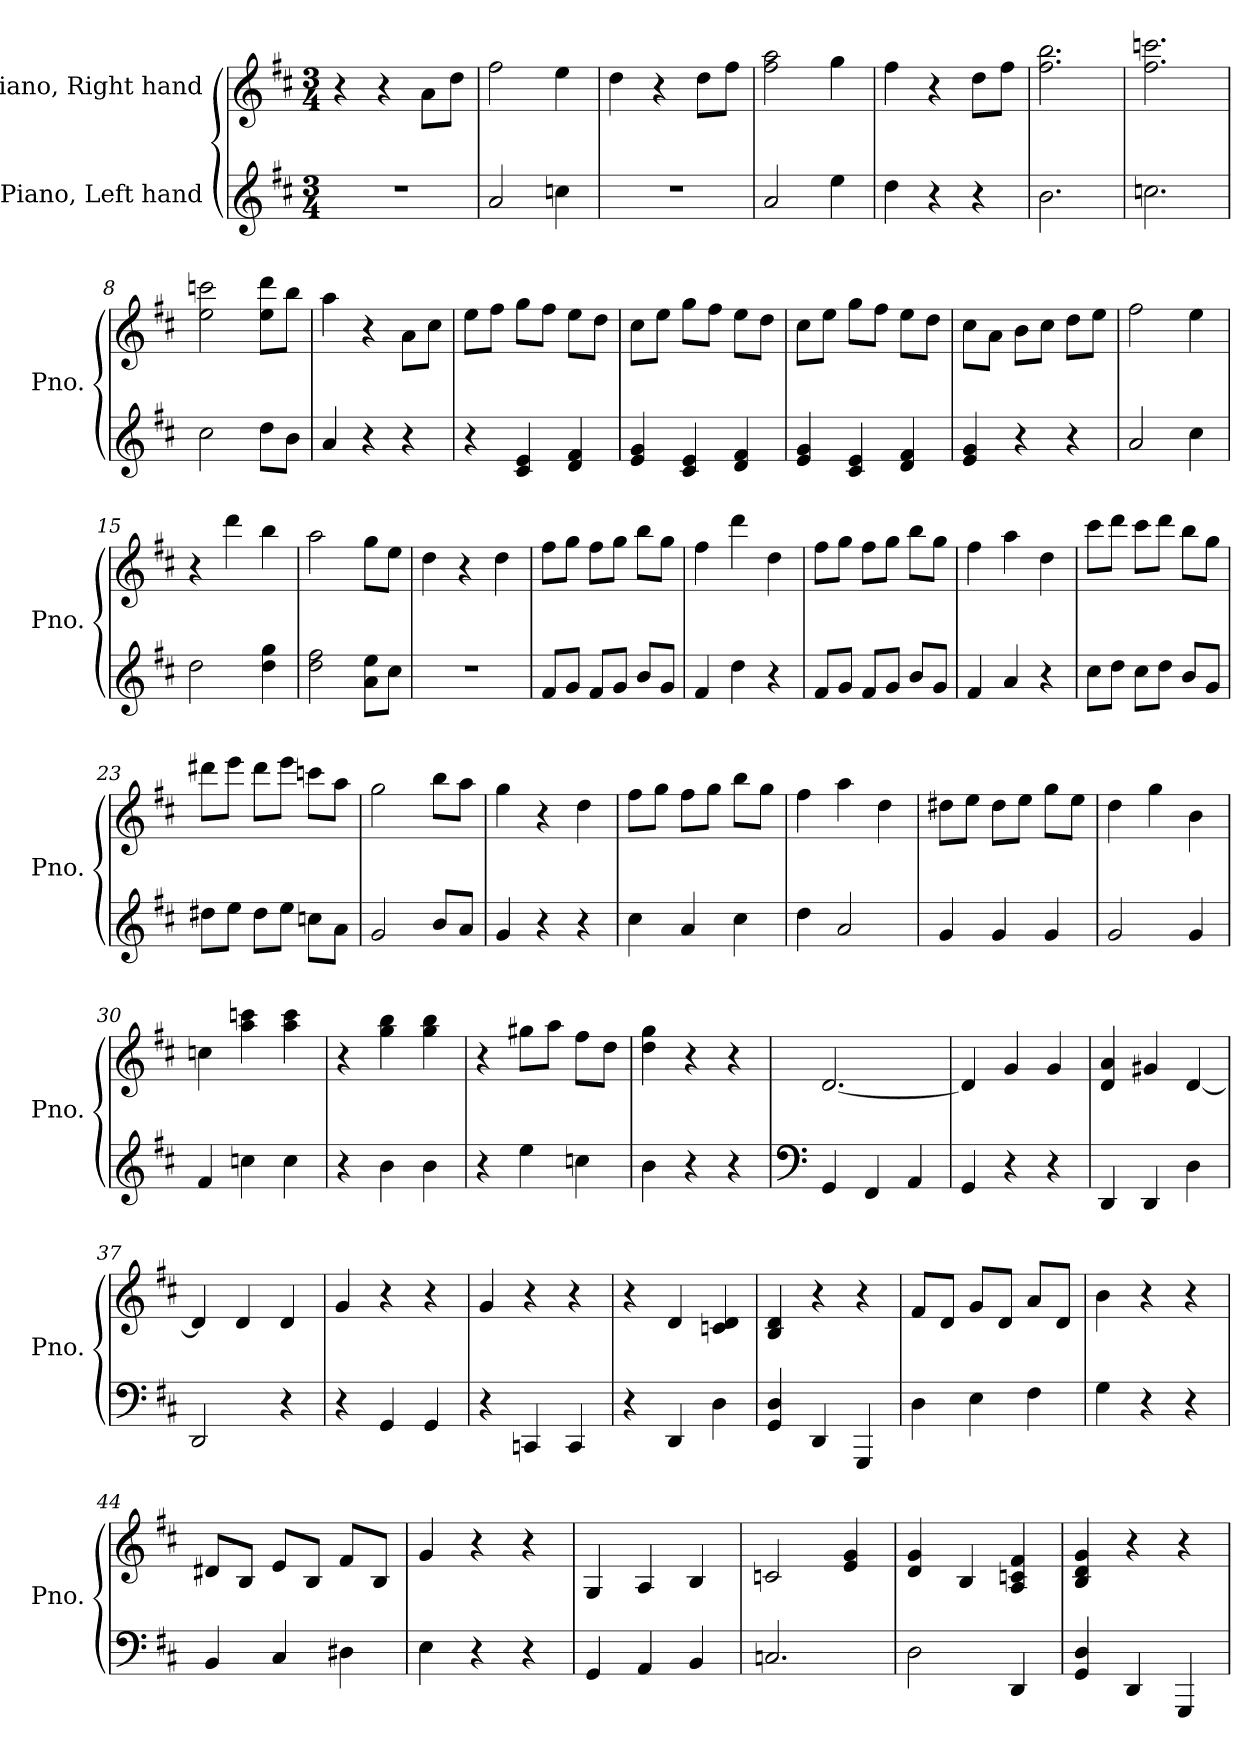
**kern	**kern
*part2	*part1
*staff2	*staff1
*I"Piano, Left hand	*I"Piano, Right hand
*I'Pno.	*I'Pno.
*clefG2	*clefG2
*k[f#c#]	*k[f#c#]
*M3/4	*M3/4
*MM120	*MM120
=1	=1
2.r	4r
.	4r
.	8a\L
.	8dd\J
=2	=2
2a/	2ff#\
4ccn\	4ee\
=3	=3
2.r	4dd\
.	4r
.	8dd\L
.	8ff#\J
=4	=4
2a/	2ff#\ 2aa\
4ee\	4gg\
=5	=5
4dd\	4ff#\
4r	4r
4r	8dd\L
.	8ff#\J
=6	=6
2.b\	2.ff#\ 2.bb\
=7	=7
2.ccn\	2.ff#\ 2.cccn\
=8	=8
2cc#\	2ee\ 2cccn\
8dd\L	8ee\ 8ddd\L
8b\J	8bb\J
!!LO:LB:g=z
=9	=9
4a/	4aa\
4r	4r
4r	8a\L
.	8cc#\J
=10	=10
4r	8ee\L
.	8ff#\J
4c#/ 4e/	8gg\L
.	8ff#\J
4d/ 4f#/	8ee\L
.	8dd\J
=11	=11
4e/ 4g/	8cc#\L
.	8ee\J
4c#/ 4e/	8gg\L
.	8ff#\J
4d/ 4f#/	8ee\L
.	8dd\J
=12	=12
4e/ 4g/	8cc#\L
.	8ee\J
4c#/ 4e/	8gg\L
.	8ff#\J
4d/ 4f#/	8ee\L
.	8dd\J
=13	=13
4e/ 4g/	8cc#\L
.	8a\J
4r	8b\L
.	8cc#\J
4r	8dd\L
.	8ee\J
=14	=14
2a/	2ff#\
4cc#\	4ee\
=15	=15
2dd\	4r
.	4ddd\
4dd\ 4gg\	4bb\
!!LO:LB:g=z
=16	=16
2dd\ 2ff#\	2aa\
8a\ 8ee\L	8gg\L
8cc#\J	8ee\J
=17	=17
2.r	4dd\
.	4r
.	4dd\
=18	=18
8f#/L	8ff#\L
8g/J	8gg\J
8f#/L	8ff#\L
8g/J	8gg\J
8b/L	8bb\L
8g/J	8gg\J
=19	=19
4f#/	4ff#\
4dd\	4ddd\
4r	4dd\
=20	=20
8f#/L	8ff#\L
8g/J	8gg\J
8f#/L	8ff#\L
8g/J	8gg\J
8b/L	8bb\L
8g/J	8gg\J
=21	=21
4f#/	4ff#\
4a/	4aa\
4r	4dd\
=22	=22
8cc#\L	8ccc#\L
8dd\J	8ddd\J
8cc#\L	8ccc#\L
8dd\J	8ddd\J
8b/L	8bb\L
8g/J	8gg\J
!!LO:LB:g=z
=23	=23
8dd#X\L	8ddd#X\L
8ee\J	8eee\J
8dd#\L	8ddd#\L
8ee\J	8eee\J
8ccn\L	8cccn\L
8a\J	8aa\J
=24	=24
2g/	2gg\
8b/L	8bb\L
8a/J	8aa\J
=25	=25
4g/	4gg\
4r	4r
4r	4dd\
=26	=26
4cc#\	8ff#\L
.	8gg\J
4a/	8ff#\L
.	8gg\J
4cc#\	8bb\L
.	8gg\J
=27	=27
4dd\	4ff#\
2a/	4aa\
.	4dd\
=28	=28
4g/	8dd#X\L
.	8ee\J
4g/	8dd#\L
.	8ee\J
4g/	8gg\L
.	8ee\J
=29	=29
2g/	4dd\
.	4gg\
4g/	4b\
!!LO:LB:g=z
=30	=30
4f#/	4ccn\
4ccn\	4aa\ 4cccn\
4cc\	4aa\ 4ccc\
=31	=31
4r	4r
4b\	4gg\ 4bb\
4b\	4gg\ 4bb\
=32	=32
4r	4r
4ee\	8gg#X\L
.	8aa\J
4ccn\	8ff#\L
.	8dd\J
=33	=33
4b\	4dd\ 4gg\
4r	4r
4r	4r
=34	=34
*clefF4	*
4GG/	[2.d/
4FF#/	.
4AA/	.
=35	=35
4GG/	4d/]
4r	4g/
4r	4g/
=36	=36
4DD/	4d/ 4a/
4DD/	4g#X/
4D\	[4d/
=37	=37
2DD/	4d/]
.	4d/
4r	4d/
!!LO:LB:g=z
=38	=38
4r	4g/
4GG/	4r
4GG/	4r
=39	=39
4r	4g/
4CCn/	4r
4CC/	4r
=40	=40
4r	4r
4DD/	4d/
4D\	4cn/ 4d/
=41	=41
4GG/ 4D/	4B/ 4d/
4DD/	4r
4GGG/	4r
=42	=42
4D\	8f#/L
.	8d/J
4E\	8g/L
.	8d/J
4F#\	8a/L
.	8d/J
=43	=43
4G\	4b\
4r	4r
4r	4r
=44	=44
4BB/	8d#X/L
.	8B/J
4C#/	8e/L
.	8B/J
4D#X\	8f#/L
.	8B/J
=45	=45
4E\	4g/
4r	4r
4r	4r
!!LO:PB:g=z
=46	=46
4GG/	4G/
4AA/	4A/
4BB/	4B/
=47	=47
2.Cn/	2cn/
.	4e/ 4g/
=48	=48
2D\	4d/ 4g/
.	4B/
4DD/	4A/ 4cn/ 4f#/
=49	=49
4GG/ 4D/	4B/ 4d/ 4g/
4DD/	4r
4GGG/	4r
=	=
*-	*-
